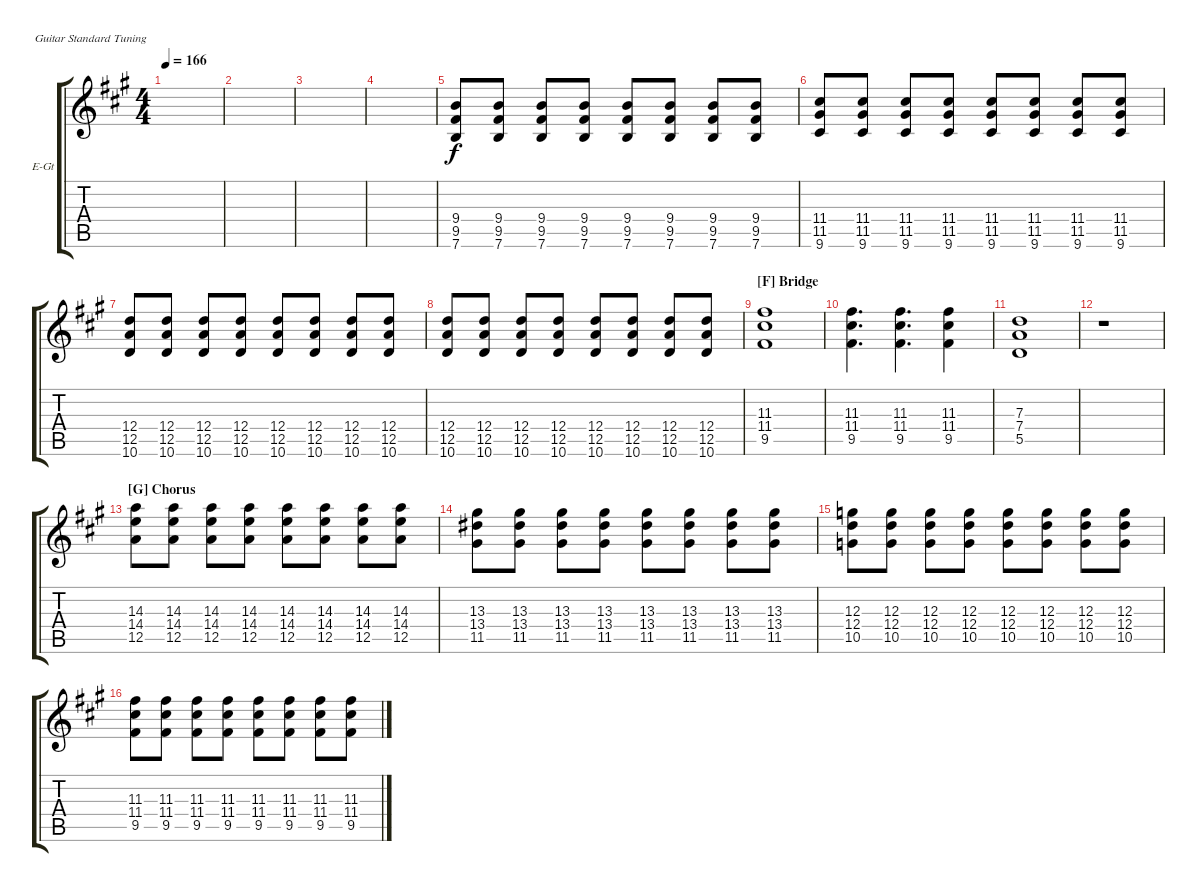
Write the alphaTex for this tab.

\defaultSystemsLayout 4
\bracketExtendMode groupsimilarinstruments
\firstSystemTrackNameOrientation horizontal
\otherSystemsTrackNameOrientation horizontal
\track ("Electric Guitar (Drive)" "E-Gt") {instrument overdrivenguitar}
\staff {score tabs}
\tuning (E4 B3 G3 D3 A2 E2)
\ts (4 4)
\tempo 166
\clef g2
\ks a
|
|
|
|
(7.6 9.5 9.4).8 (7.6 9.5 9.4).8 (7.6 9.5 9.4).8 (7.6 9.5 9.4).8 (7.6 9.5 9.4).8 (7.6 9.5 9.4).8 (7.6 9.5 9.4).8 (7.6 9.5 9.4).8 |
(9.6 11.5 11.4).8 (9.6 11.5 11.4).8 (9.6 11.5 11.4).8 (9.6 11.5 11.4).8 (9.6 11.5 11.4).8 (9.6 11.5 11.4).8 (9.6 11.5 11.4).8 (9.6 11.5 11.4).8 |
(10.6 12.5 12.4).8 (10.6 12.5 12.4).8 (10.6 12.5 12.4).8 (10.6 12.5 12.4).8 (10.6 12.5 12.4).8 (10.6 12.5 12.4).8 (10.6 12.5 12.4).8 (10.6 12.5 12.4).8 |
(10.6 12.5 12.4).8 (10.6 12.5 12.4).8 (10.6 12.5 12.4).8 (10.6 12.5 12.4).8 (10.6 12.5 12.4).8 (10.6 12.5 12.4).8 (10.6 12.5 12.4).8 (10.6 12.5 12.4).8 |
\section ("F" "Bridge")
(9.5 11.4 11.3).1 |
(9.5 11.4 11.3).4{d} (9.5 11.4 11.3).4{d} (9.5 11.4 11.3).4 |
(5.5 7.4 7.3).1 |
r.1 |
\section ("G" "Chorus")
(12.5 14.4 14.3).8 (12.5 14.4 14.3).8 (12.5 14.4 14.3).8 (12.5 14.4 14.3).8 (12.5 14.4 14.3).8 (12.5 14.4 14.3).8 (12.5 14.4 14.3).8 (12.5 14.4 14.3).8 |
(11.5 13.4 13.3).8 (11.5 13.4 13.3).8 (11.5 13.4 13.3).8 (11.5 13.4 13.3).8 (11.5 13.4 13.3).8 (11.5 13.4 13.3).8 (11.5 13.4 13.3).8 (11.5 13.4 13.3).8 |
(10.5 12.4 12.3).8 (10.5 12.4 12.3).8 (10.5 12.4 12.3).8 (10.5 12.4 12.3).8 (10.5 12.4 12.3).8 (10.5 12.4 12.3).8 (10.5 12.4 12.3).8 (10.5 12.4 12.3).8 |
(9.5 11.3 11.4).8 (9.5 11.3 11.4).8 (9.5 11.3 11.4).8 (9.5 11.3 11.4).8 (9.5 11.3 11.4).8 (9.5 11.3 11.4).8 (9.5 11.3 11.4).8 (9.5 11.3 11.4).8
